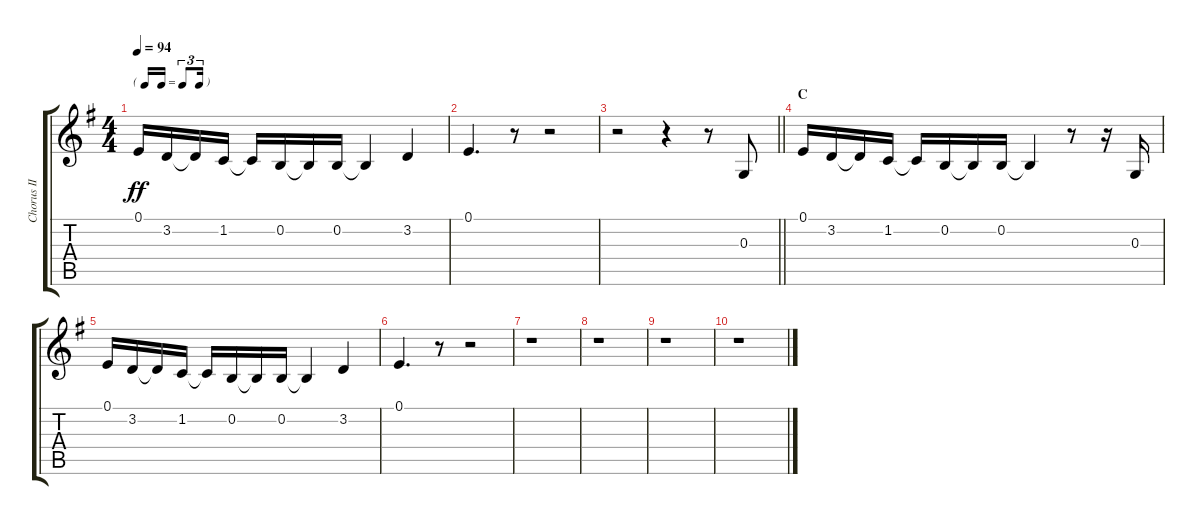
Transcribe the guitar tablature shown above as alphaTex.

\track ("Chorus II" "Chorus II") {instrument voiceoohs}
\staff {score tabs}
\tuning (E4 B3 G3 D3 A2 E2) {hide}
\ts (4 4)
\tf triplet16th
\tempo 94
\clef g2
\ks g
0.1.16{dy ff} 3.2.16 3.2{t}.16 1.2.16 1.2{t}.16 0.2.16 0.2{t}.16 0.2.16 0.2{t}.4 3.2.4 |
0.1.4{d} r.8 r.2 |
\barLineRight lightlight
r.2 r.4 r.8 0.3.8 |
\section ("" "C")
0.1.16 3.2.16 3.2{t}.16 1.2.16 1.2{t}.16 0.2.16 0.2{t}.16 0.2.16 0.2{t}.4 r.8 r.16 0.3.16 |
0.1.16 3.2.16 3.2{t}.16 1.2.16 1.2{t}.16 0.2.16 0.2{t}.16 0.2.16 0.2{t}.4 3.2.4 |
0.1.4{d} r.8 r.2 |
r.1 |
r.1 |
r.1 |
r.1
